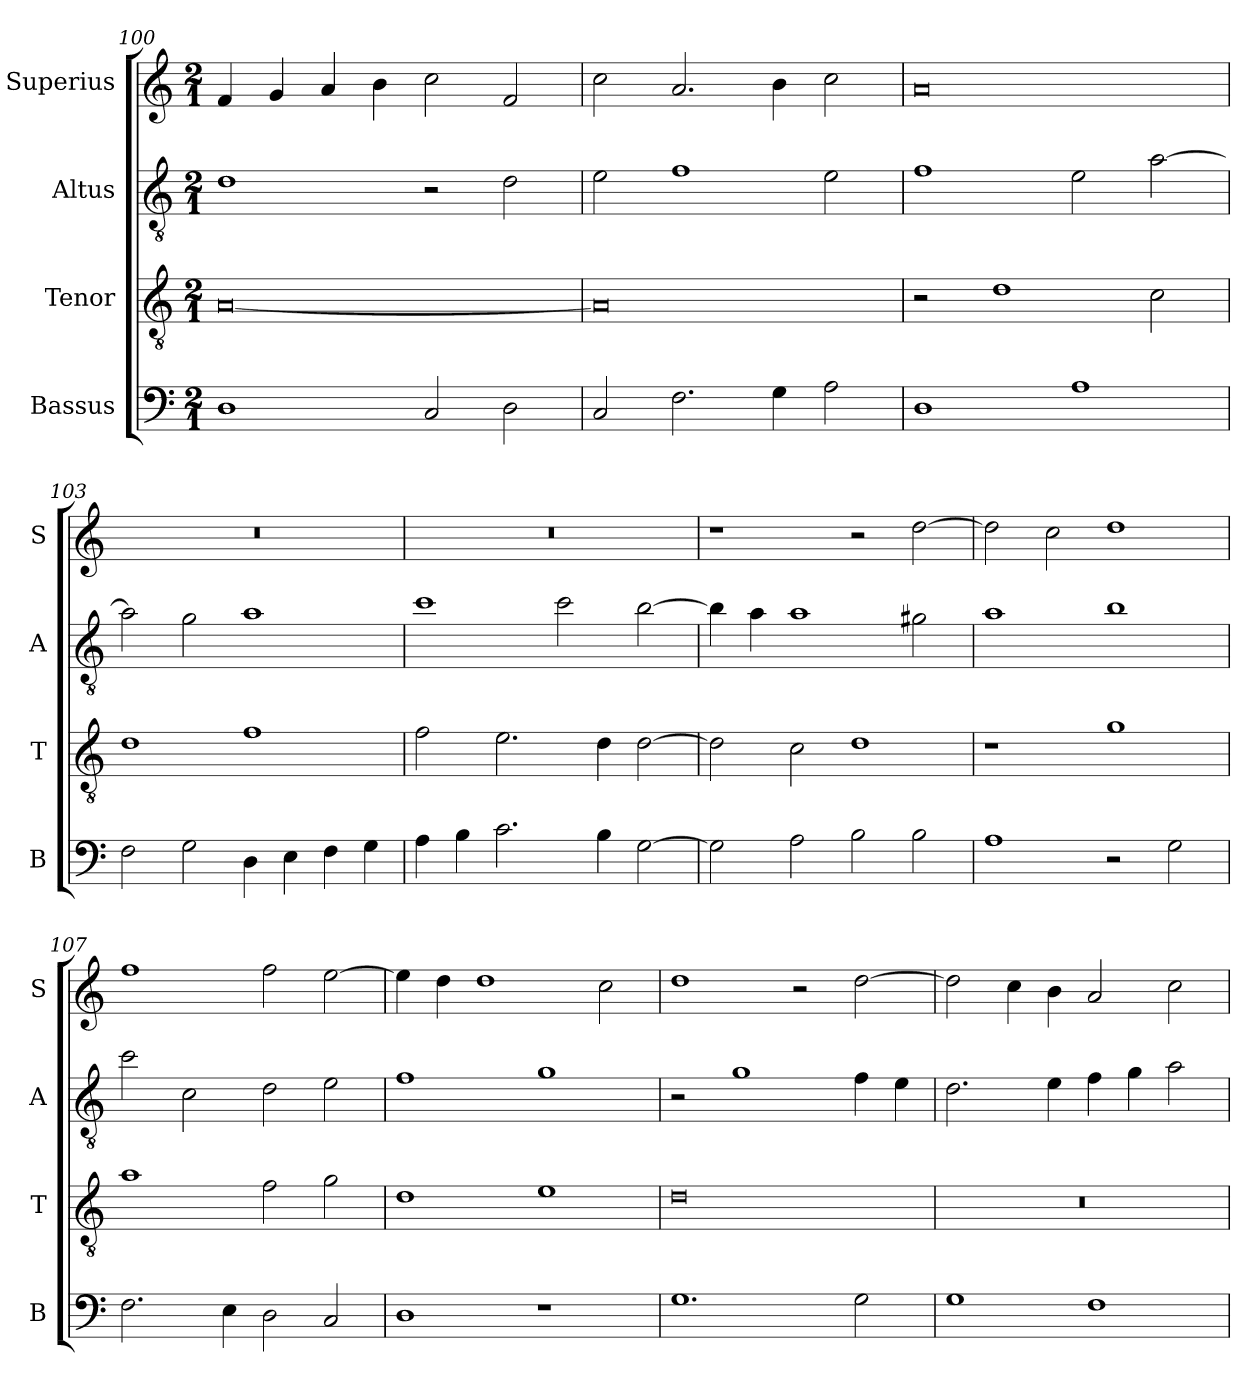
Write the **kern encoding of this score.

**kern	**kern	**kern	**kern
*part4	*part3	*part2	*part1
*staff4	*staff3	*staff2	*staff1
*I"Bassus	*I"Tenor	*I"Altus	*I"Superius
*I'B	*I'T	*I'A	*I'S
*clefF4	*clefGv2	*clefGv2	*clefG2
*k[]	*k[]	*k[]	*k[]
*M2/1	*M2/1	*M2/1	*M2/1
=100	=100	=100	=100
1D	[0A	1d	4f/
.	.	.	4g/
.	.	.	4a/
.	.	.	4b\
2C/	.	2r	2cc\
2D\	.	2d\	2f/
=101	=101	=101	=101
2C/	0A]	2e\	2cc\
2.F\	.	1f	2.a/
4G\	.	.	4b\
2A\	.	2e\	2cc\
=102	=102	=102	=102
1D	2r	1f	0a
.	1d	.	.
1A	.	2e\	.
.	2c\	[2a\	.
=103	=103	=103	=103
2F\	1d	2a\]	0r
2G\	.	2g\	.
4D\	1f	1a	.
4E\	.	.	.
4F\	.	.	.
4G\	.	.	.
=104	=104	=104	=104
4A\	2f\	1cc	0r
4B\	.	.	.
2.c\	2.e\	.	.
.	.	2cc\	.
4B\	4d\	.	.
[2G\	[2d\	[2b\	.
=105	=105	=105	=105
2G\]	2d\]	4b\]	1r
.	.	4a\	.
2A\	2c\	1a	.
2B\	1d	.	2r
2B\	.	2g#X\	[2dd\
=106	=106	=106	=106
1A	1r	1a	2dd\]
.	.	.	2cc\
2r	1g	1b	1dd
2G\	.	.	.
=107	=107	=107	=107
2.F\	1a	2cc\	1ff
.	.	2c\	.
4E\	.	.	.
2D\	2f\	2d\	2ff\
2C/	2g\	2e\	[2ee\
=108	=108	=108	=108
1D	1d	1f	4ee\]
.	.	.	4dd\
.	.	.	1dd
1r	1e	1g	.
.	.	.	2cc\
=109	=109	=109	=109
1.G	0d	2r	1dd
.	.	1g	.
.	.	.	2r
2G\	.	4f\	[2dd\
.	.	4e\	.
=110	=110	=110	=110
1G	0r	2.d\	2dd\]
.	.	.	4cc\
.	.	4e\	4b\
1F	.	4f\	2a/
.	.	4g\	.
.	.	2a\	2cc\
=	=	=	=
*-	*-	*-	*-
